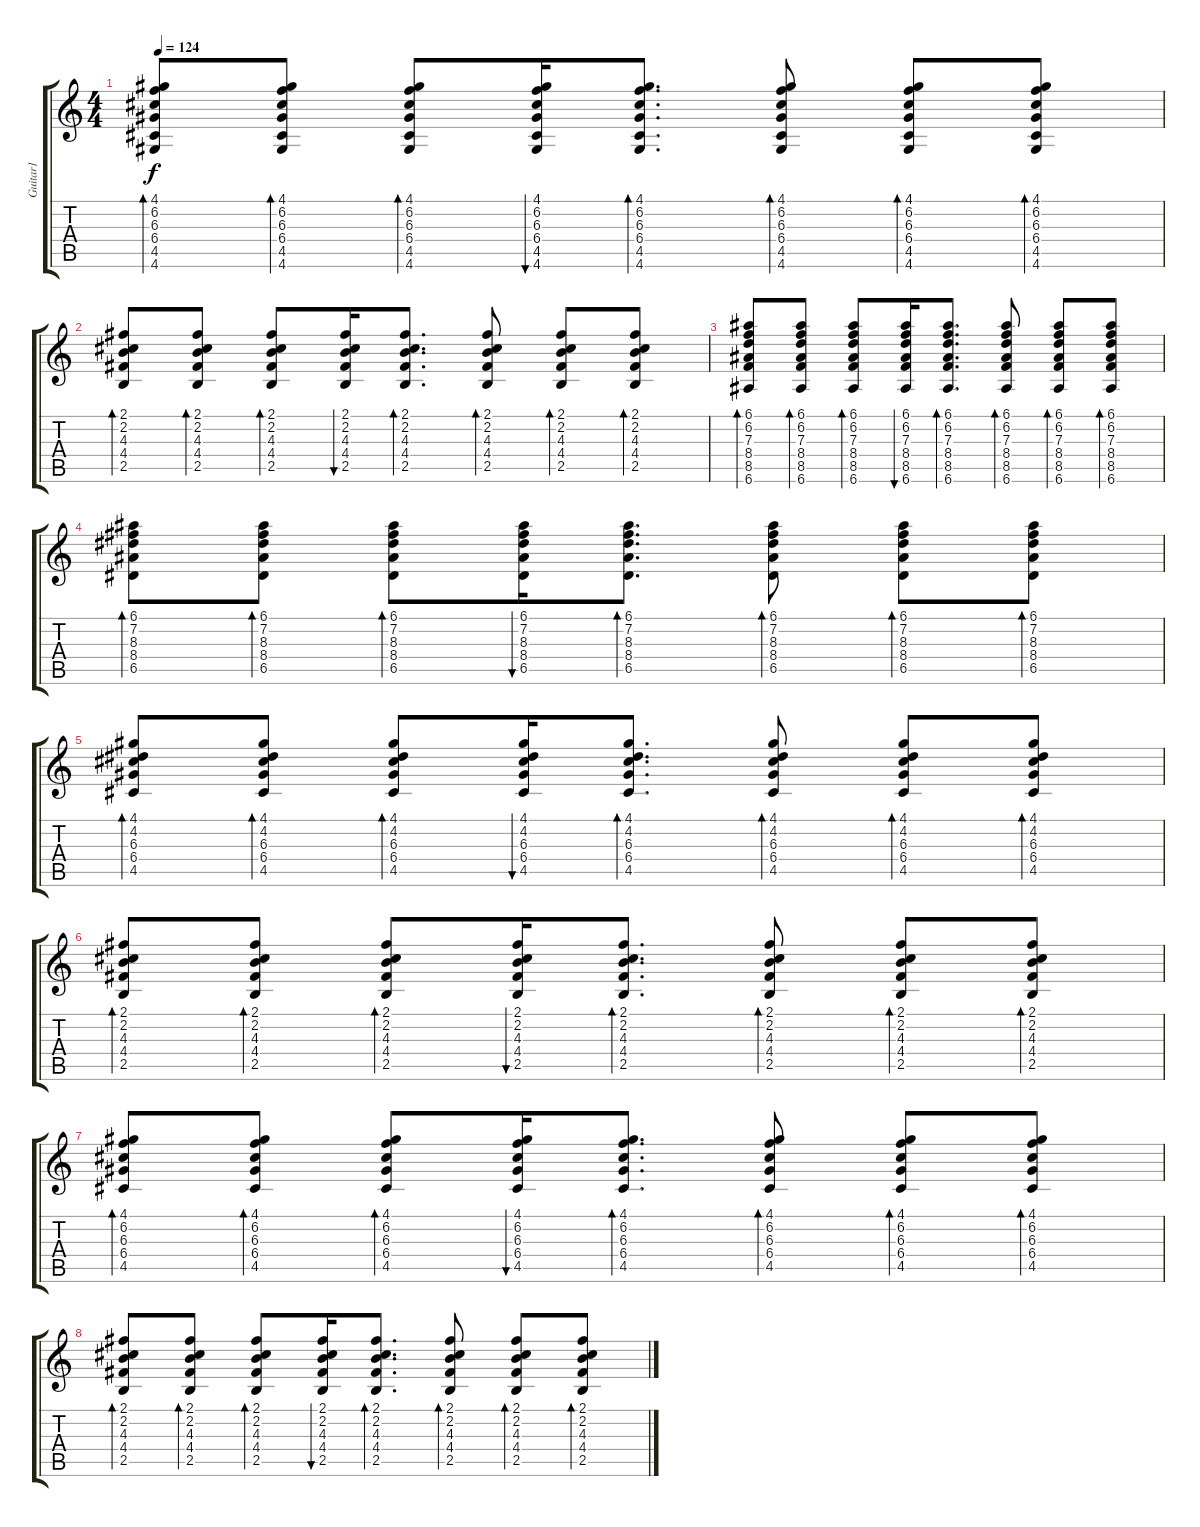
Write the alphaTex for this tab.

\track ("Guitar1" "Guitar1") {instrument acousticguitarnylon}
\staff {score tabs}
\tuning (E4 B3 G3 D3 A2 E2) {hide}
\ts (4 4)
\tempo 124
\clef g2
\ks c
(4.1 6.2 6.3 6.4 4.5 4.6).8{bd 60 dy f} (4.1 6.2 6.3 6.4 4.5 4.6).8{bd 60} (4.1 6.2 6.3 6.4 4.5 4.6).8{bd 60} (4.1 6.2 6.3 6.4 4.5 4.6).16{bu 60} (4.1 6.2 6.3 6.4 4.5 4.6).8{d bd 60} (4.1 6.2 6.3 6.4 4.5 4.6).8{bd 60} (4.1 6.2 6.3 6.4 4.5 4.6).8{bd 60} (4.1 6.2 6.3 6.4 4.5 4.6).8{bd 60} |
(2.1 2.2 4.3 4.4 2.5).8{bd 60} (2.1 2.2 4.3 4.4 2.5).8{bd 60} (2.1 2.2 4.3 4.4 2.5).8{bd 60} (2.1 2.2 4.3 4.4 2.5).16{bu 60} (2.1 2.2 4.3 4.4 2.5).8{d bd 60} (2.1 2.2 4.3 4.4 2.5).8{bd 60} (2.1 2.2 4.3 4.4 2.5).8{bd 60} (2.1 2.2 4.3 4.4 2.5).8{bd 60} |
(6.1 6.2 7.3 8.4 8.5 6.6).8{bd 60} (6.1 6.2 7.3 8.4 8.5 6.6).8{bd 60} (6.1 6.2 7.3 8.4 8.5 6.6).8{bd 60} (6.1 6.2 7.3 8.4 8.5 6.6).16{bu 60} (6.1 6.2 7.3 8.4 8.5 6.6).8{d bd 60} (6.1 6.2 7.3 8.4 8.5 6.6).8{bd 60} (6.1 6.2 7.3 8.4 8.5 6.6).8{bd 60} (6.1 6.2 7.3 8.4 8.5 6.6).8{bd 60} |
(6.1 7.2 8.3 8.4 6.5).8{bd 60} (6.1 7.2 8.3 8.4 6.5).8{bd 60} (6.1 7.2 8.3 8.4 6.5).8{bd 60} (6.1 7.2 8.3 8.4 6.5).16{bu 60} (6.1 7.2 8.3 8.4 6.5).8{d bd 60} (6.1 7.2 8.3 8.4 6.5).8{bd 60} (6.1 7.2 8.3 8.4 6.5).8{bd 60} (6.1 7.2 8.3 8.4 6.5).8{bd 60} |
(4.1 4.2 6.3 6.4 4.5).8{bd 60} (4.1 4.2 6.3 6.4 4.5).8{bd 60} (4.1 4.2 6.3 6.4 4.5).8{bd 60} (4.1 4.2 6.3 6.4 4.5).16{bu 60} (4.1 4.2 6.3 6.4 4.5).8{d bd 60} (4.1 4.2 6.3 6.4 4.5).8{bd 60} (4.1 4.2 6.3 6.4 4.5).8{bd 60} (4.1 4.2 6.3 6.4 4.5).8{bd 60} |
(2.1 2.2 4.3 4.4 2.5).8{bd 60} (2.1 2.2 4.3 4.4 2.5).8{bd 60} (2.1 2.2 4.3 4.4 2.5).8{bd 60} (2.1 2.2 4.3 4.4 2.5).16{bu 60} (2.1 2.2 4.3 4.4 2.5).8{d bd 60} (2.1 2.2 4.3 4.4 2.5).8{bd 60} (2.1 2.2 4.3 4.4 2.5).8{bd 60} (2.1 2.2 4.3 4.4 2.5).8{bd 60} |
(4.1 6.2 6.3 6.4 4.5).8{bd 60} (4.1 6.2 6.3 6.4 4.5).8{bd 60} (4.1 6.2 6.3 6.4 4.5).8{bd 60} (4.1 6.2 6.3 6.4 4.5).16{bu 60} (4.1 6.2 6.3 6.4 4.5).8{d bd 60} (4.1 6.2 6.3 6.4 4.5).8{bd 60} (4.1 6.2 6.3 6.4 4.5).8{bd 60} (4.1 6.2 6.3 6.4 4.5).8{bd 60} |
(2.1 2.2 4.3 4.4 2.5).8{bd 60} (2.1 2.2 4.3 4.4 2.5).8{bd 60} (2.1 2.2 4.3 4.4 2.5).8{bd 60} (2.1 2.2 4.3 4.4 2.5).16{bu 60} (2.1 2.2 4.3 4.4 2.5).8{d bd 60} (2.1 2.2 4.3 4.4 2.5).8{bd 60} (2.1 2.2 4.3 4.4 2.5).8{bd 60} (2.1 2.2 4.3 4.4 2.5).8{bd 60}
